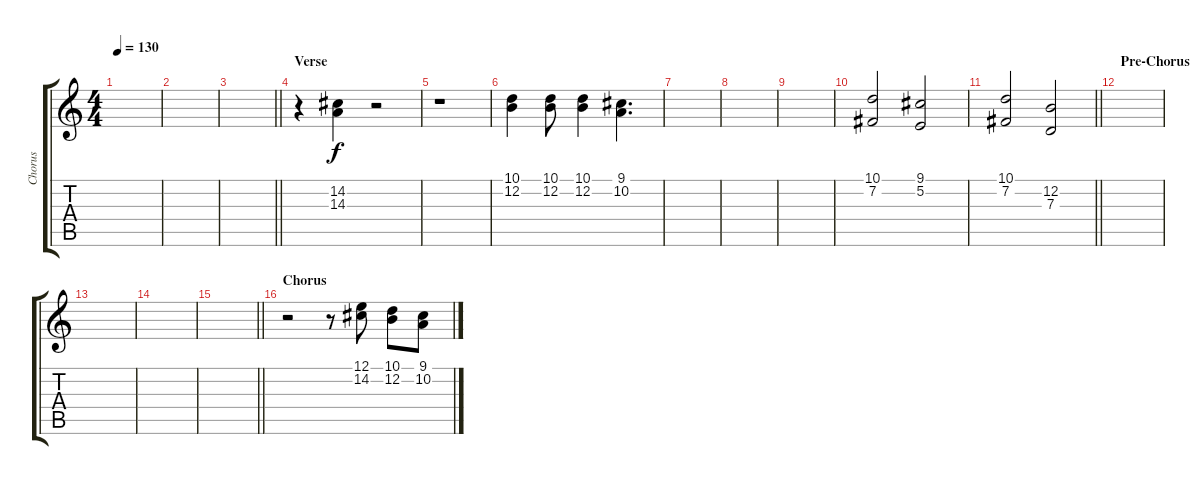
\track ("Chorus" "Chorus") {instrument voiceoohs}
\staff {score tabs}
\tuning (E4 B3 G3 D3 A2 E2) {hide}
\ts (4 4)
\tempo 130
\clef g2
\ks c
|
|
\barLineRight lightlight
|
\section ("" "Verse")
r.4 (14.2 14.3).4 r.2 |
r.1 |
(10.1 12.2).4 (10.1 12.2).8 (10.1 12.2).4 (9.1 10.2).4{d} |
|
|
|
(10.1 7.2).2 (9.1 5.2).2 |
\barLineRight lightlight
(10.1 7.2).2 (12.2 7.3).2 |
\section ("" "Pre-Chorus")
|
|
|
\barLineRight lightlight
|
\section ("" "Chorus")
r.2 r.8 (12.1 14.2).8 (10.1 12.2).8 (9.1 10.2).8
